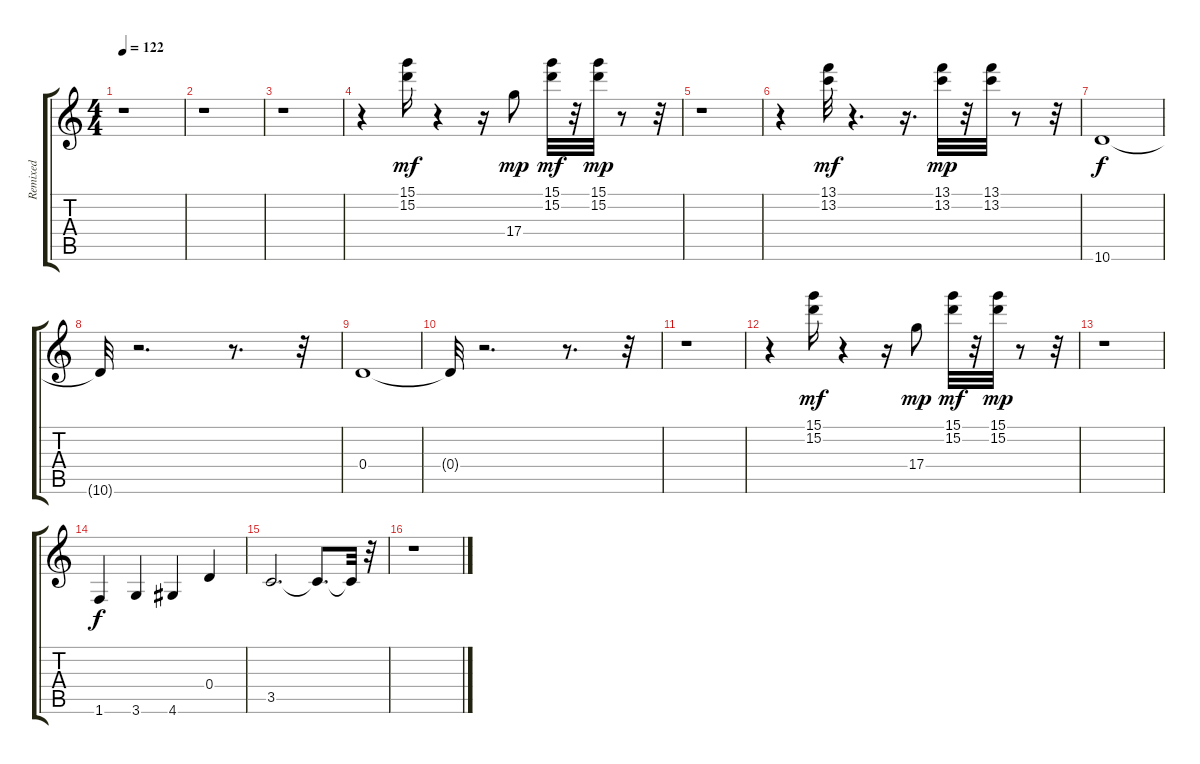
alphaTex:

\track ("Remixed" "Remixed") {instrument electricguitarclean}
\staff {score tabs}
\tuning (E4 B3 G3 D3 A2 E2) {hide}
\ts (4 4)
\tempo 122
\clef g2
\ks c
r.1{dy mp} |
r.1 |
r.1 |
r.4 (15.1 15.2).16{dy mf} r.4 r.16 17.4.8{dy mp} (15.1 15.2).32{dy mf} r.32 (15.1 15.2).32{dy mp} r.8 r.32 |
r.1 |
r.4 (13.1 13.2).32{dy mf} r.4{d} r.16{d} (13.1 13.2).32{dy mp} r.32 (13.1 13.2).32 r.8 r.32 |
10.6.1{dy f} |
10.6{t}.32 r.2{d} r.8{d} r.32 |
0.4.1 |
0.4{t}.32 r.2{d} r.8{d} r.32 |
r.1 |
r.4 (15.1 15.2).16{dy mf} r.4 r.16 17.4.8{dy mp} (15.1 15.2).32{dy mf} r.32 (15.1 15.2).32{dy mp} r.8 r.32 |
r.1 |
1.6.4{dy f} 3.6.4 4.6.4 0.4.4 |
3.5.2{d} 3.5{t}.8{d} 3.5{t}.32 r.32 |
r.1
